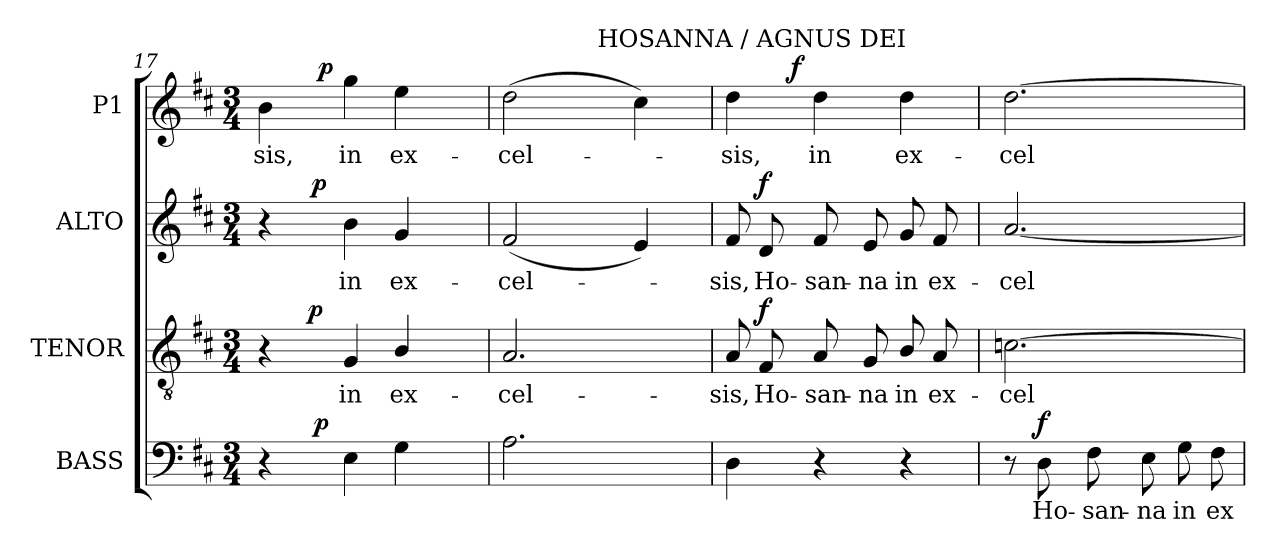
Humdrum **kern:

**kern	**text	**dynam	**kern	**text	**dynam	**kern	**text	**dynam	**kern	**text	**dynam
*part4	*part4	*part4	*part3	*part3	*part3	*part2	*part2	*part2	*part1	*part1	*part1
*staff4	*staff4	*staff4	*staff3	*staff3	*staff3	*staff2	*staff2	*staff2	*staff1	*staff1	*staff1
*I"BASS	*	*	*I"TENOR	*	*	*I"ALTO	*	*	*I"P1	*	*
*clefF4	*	*	*clefGv2	*	*	*clefG2	*	*	*clefG2	*	*
*	*	*	*ITrd7c12	*	*	*	*	*	*	*	*
*k[f#c#]	*	*	*k[f#c#]	*	*	*k[f#c#]	*	*	*k[f#c#]	*	*
*D:	*	*	*D:	*	*	*D:	*	*	*D:	*	*
*M3/4	*	*	*M3/4	*	*	*M3/4	*	*	*M3/4	*	*
=17	=17	=17	=17	=17	=17	=17	=17	=17	=17	=17	=17
!	!	!	!	!	!	!	!	!	!	!LO:LY:b:color=#000000	!
*^	*	*	*^	*	*	*^	*	*	*^	*	*
4r	8ryy	.	.	4r	8ryy	.	.	4r	8ryy	.	.	4bi\	8ryy	-sis,	.
.	32ryy	.	.	.	32ryy	.	.	.	32ryy	.	.	.	32ryy	.	.
.	256..ryy	.	.	.	512ryy	.	.	.	256ryy	.	.	.	128ryy	.	.
.	.	.	.	.	2ryy	.	p	.	.	.	.	.	.	.	.
.	.	.	.	.	.	.	.	.	1024ryy	.	.	.	.	.	.
.	.	.	.	.	.	.	.	.	2ryy	.	p	.	.	.	.
.	2ryy	.	p	.	.	.	.	.	.	.	.	.	.	.	.
.	.	.	.	.	.	.	.	.	.	.	.	.	512.ryy	.	.
.	.	.	.	.	.	.	.	.	.	.	.	.	2ryy	.	p
!	!	!	!	!	!	!LO:LY:b:color=#000000	!	!	!	!	!	!	!	!	!
!	!	!	!	!	!	!	!	!	!	!LO:LY:b:color=#000000	!	!	!	!	!
!	!	!	!	!	!	!	!	!	!	!	!	!	!	!LO:LY:b:color=#000000	!
4Ei\	.	.	.	4GGi/	.	in	.	4bi\	.	in	.	4ggi\	.	in	.
!	!	!	!	!	!	!LO:LY:b:color=#000000	!	!	!	!	!	!	!	!	!
!	!	!	!	!	!	!	!	!	!	!LO:LY:b:color=#000000	!	!	!	!	!
!	!	!	!	!	!	!	!	!	!	!	!	!	!	!LO:LY:b:color=#000000	!
4Gi\	.	.	.	4BBi/	.	ex-	.	4gi/	.	ex-	.	4eei\	.	ex-	.
.	.	.	.	.	16ryy	.	.	.	.	.	.	.	.	.	.
.	.	.	.	.	.	.	.	.	16ryy	.	.	.	.	.	.
.	16ryy	.	.	.	.	.	.	.	.	.	.	.	.	.	.
.	.	.	.	.	.	.	.	.	.	.	.	.	16ryy	.	.
.	.	.	.	.	64...ryy	.	.	.	.	.	.	.	.	.	.
.	.	.	.	.	.	.	.	.	64ryy	.	.	.	.	.	.
.	64ryy	.	.	.	.	.	.	.	.	.	.	.	.	.	.
.	.	.	.	.	.	.	.	.	.	.	.	.	64ryy	.	.
.	.	.	.	.	.	.	.	.	128ryy	.	.	.	.	.	.
.	128ryy	.	.	.	.	.	.	.	.	.	.	.	.	.	.
.	.	.	.	.	.	.	.	.	.	.	.	.	256ryy	.	.
.	.	.	.	.	.	.	.	.	512.ryy	.	.	.	.	.	.
.	1024ryy	.	.	.	.	.	.	.	.	.	.	.	1024ryy	.	.
*v	*v	*	*	*	*	*	*	*v	*v	*	*	*	*	*	*
*	*	*	*v	*v	*	*	*	*	*	*	*	*	*
=18	=18	=18	=18	=18	=18	=18	=18	=18	=18	=18	=18	=18
*^	*	*	*^	*	*	*^	*	*	*	*	*	*
!	!	!	!	!	!	!LO:LY:b:color=#000000	!	!	!	!	!	!	!	!	!
*v	*v	*	*	*	*	*	*	*v	*v	*	*	*	*	*	*
*	*	*	*v	*v	*	*	*	*	*	*	*	*	*
*^	*	*	*^	*	*	*^	*	*	*	*	*	*
!	!	!	!	!	!	!	!	!	!	!LO:LY:b:color=#000000	!	!	!	!	!
*v	*v	*	*	*	*	*	*	*v	*v	*	*	*	*	*	*
*	*	*	*v	*v	*	*	*	*	*	*	*	*	*
*^	*	*	*^	*	*	*^	*	*	*	*	*	*
!	!	!	!	!	!	!	!	!	!	!	!	!	!	!LO:LY:b:color=#000000	!
*v	*v	*	*	*	*	*	*	*v	*v	*	*	*	*	*	*
*	*	*	*v	*v	*	*	*	*	*	*	*	*	*
2.Ai\	.	.	2.AAi/	-cel-	.	(2f#i/	-cel-	.	(2ddi\	4ryy	-cel-	.
.	.	.	.	.	.	.	.	.	.	16ryy	.	.
.	.	.	.	.	.	.	.	.	.	32ryy	.	.
.	.	.	.	.	.	.	.	.	.	128ryy	.	.
.	.	.	.	.	.	.	.	.	.	1024ryy	.	.
!	!	!	!	!	!	!	!	!	!	!LO:TX:a:t=HOSANNA / AGNUS DEI	!	!
.	.	.	.	.	.	.	.	.	.	4ryy	.	.
.	.	.	.	.	.	4ei/)	.	.	4cc#i\)	.	.	.
.	.	.	.	.	.	.	.	.	.	8ryy	.	.
.	.	.	.	.	.	.	.	.	.	64ryy	.	.
.	.	.	.	.	.	.	.	.	.	256..ryy	.	.
=19	=19	=19	=19	=19	=19	=19	=19	=19	=19	=19	=19	=19
!	!	!	!	!LO:LY:b:color=#000000	!	!	!	!	!	!	!	!
!	!	!	!	!	!	!	!LO:LY:b:color=#000000	!	!	!	!	!
!	!	!	!	!	!	!	!	!	!	!	!LO:LY:b:color=#000000	!
4Di\	.	.	8AAi/	-sis,	.	8f#i/	-sis,	.	4ddi\	8ryy	-sis,	.
!	!	!	!	!LO:LY:b:color=#000000	!	!	!	!	!	!	!	!
!	!	!	!	!	!	!	!LO:LY:b:color=#000000	!	!	!	!	!
.	.	.	8FF#i/	Ho-	f	8di/	Ho-	f	.	32ryy	.	.
.	.	.	.	.	.	.	.	.	.	64ryy	.	.
.	.	.	.	.	.	.	.	.	.	128...ryy	.	.
.	.	.	.	.	.	.	.	.	.	2ryy	.	f
!	!	!	!	!LO:LY:b:color=#000000	!	!	!	!	!	!	!	!
!	!	!	!	!	!	!	!LO:LY:b:color=#000000	!	!	!	!	!
!	!	!	!	!	!	!	!	!	!	!	!LO:LY:b:color=#000000	!
4r	.	.	8AAi/	-san-	.	8f#i/	-san-	.	4ddi\	.	in	.
!	!	!	!	!LO:LY:b:color=#000000	!	!	!	!	!	!	!	!
!	!	!	!	!	!	!	!LO:LY:b:color=#000000	!	!	!	!	!
.	.	.	8GGi/	-na	.	8ei/	-na	.	.	.	.	.
!	!	!	!	!LO:LY:b:color=#000000	!	!	!	!	!	!	!	!
!	!	!	!	!	!	!	!LO:LY:b:color=#000000	!	!	!	!	!
!	!	!	!	!	!	!	!	!	!	!	!LO:LY:b:color=#000000	!
4r	.	.	8BBi/	in	.	8gi/	in	.	4ddi\	.	ex-	.
!	!	!	!	!LO:LY:b:color=#000000	!	!	!	!	!	!	!	!
!	!	!	!	!	!	!	!LO:LY:b:color=#000000	!	!	!	!	!
.	.	.	8AAi/	ex-	.	8f#i/	ex-	.	.	.	.	.
.	.	.	.	.	.	.	.	.	.	16ryy	.	.
.	.	.	.	.	.	.	.	.	.	1024ryy	.	.
*	*	*	*	*	*	*	*	*	*v	*v	*	*
=20	=20	=20	=20	=20	=20	=20	=20	=20	=20	=20	=20
*	*	*	*	*	*	*	*	*	*^	*	*
!	!	!	!	!LO:LY:b:color=#000000	!	!	!	!	!	!	!	!
*	*	*	*	*	*	*	*	*	*v	*v	*	*
*	*	*	*	*	*	*	*	*	*^	*	*
!	!	!	!	!	!	!	!LO:LY:b:color=#000000	!	!	!	!	!
*	*	*	*	*	*	*	*	*	*v	*v	*	*
*	*	*	*	*	*	*	*	*	*^	*	*
!	!	!	!	!	!	!	!	!	!	!	!LO:LY:b:color=#000000	!
*	*	*	*	*	*	*	*	*	*v	*v	*	*
8r	.	.	[2.Cni\	-cel-	.	[2.ai/	-cel	.	[2.ddi\	-cel-	.
!	!LO:LY:b:color=#000000	!	!	!	!	!	!	!	!	!	!
8Di\	Ho-	f	.	.	.	.	.	.	.	.	.
!	!LO:LY:b:color=#000000	!	!	!	!	!	!	!	!	!	!
8F#i\	-san-	.	.	.	.	.	.	.	.	.	.
!	!LO:LY:b:color=#000000	!	!	!	!	!	!	!	!	!	!
8Ei\	-na	.	.	.	.	.	.	.	.	.	.
!	!LO:LY:b:color=#000000	!	!	!	!	!	!	!	!	!	!
8Gi\	in	.	.	.	.	.	.	.	.	.	.
!	!LO:LY:b:color=#000000	!	!	!	!	!	!	!	!	!	!
8F#i\	ex-	.	.	.	.	.	.	.	.	.	.
=	=	=	=	=	=	=	=	=	=	=	=
*-	*-	*-	*-	*-	*-	*-	*-	*-	*-	*-	*-
